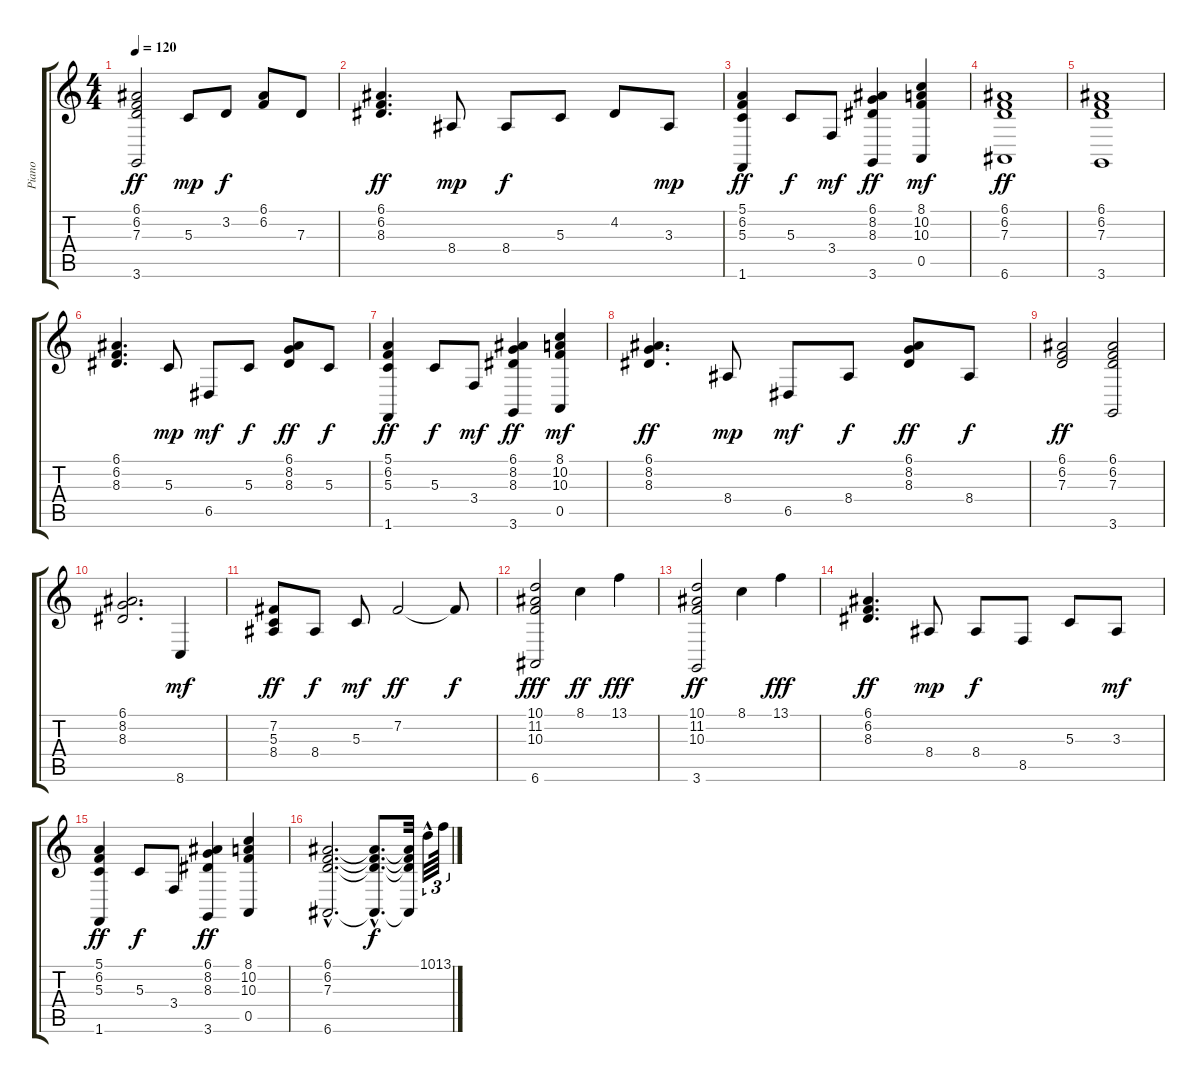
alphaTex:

\track ("Piano" "Piano") {instrument acousticgrandpiano}
\staff {score tabs}
\tuning (E4 B3 G3 D3 A2 E2) {hide}
\ts (4 4)
\tempo 120
\clef g2
\ks c
(6.1 6.2 7.3 3.6).2{dy ff} 5.3.8{dy mp} 3.2.8{dy f} (6.1 6.2).8 7.3.8 |
(6.1 6.2 8.3).4{d dy ff} 8.4.8{dy mp} 8.4.8{dy f} 5.3.8 4.2.8 3.3.8{dy mp} |
(5.1 6.2 5.3 1.6).4{dy ff} 5.3.8{dy f} 3.4.8{dy mf} (6.1 8.2 8.3 3.6).4{dy ff} (8.1 10.2 10.3 0.5).4{dy mf} |
(6.1 6.2 7.3 6.6).1{dy ff} |
(6.1 6.2 7.3 3.6).1 |
(6.1 6.2 8.3).4{d} 5.3.8{dy mp} 6.5.8{dy mf} 5.3.8{dy f} (6.1 8.2 8.3).8{dy ff} 5.3.8{dy f} |
(5.1 6.2 5.3 1.6).4{dy ff} 5.3.8{dy f} 3.4.8{dy mf} (6.1 8.2 8.3 3.6).4{dy ff} (8.1 10.2 10.3 0.5).4{dy mf} |
(6.1 8.2 8.3).4{d dy ff} 8.4.8{dy mp} 6.5.8{dy mf} 8.4.8{dy f} (6.1 8.2 8.3).8{dy ff} 8.4.8{dy f} |
(6.1 6.2 7.3).2{dy ff} (6.1 6.2 7.3 3.6).2 |
(6.1 8.2 8.3).2{d} 8.6.4{dy mf} |
(7.2 5.3 8.4).8{dy ff} 8.4.8{dy f} 5.3.8{dy mf} 7.2.2{dy ff} 7.2{t}.8{dy f} |
(10.1 11.2 10.3 6.6).2{dy fff} 8.1.4{dy ff} 13.1.4{dy fff} |
(10.1 11.2 10.3 3.6).2{dy ff} 8.1.4 13.1.4{dy fff} |
(6.1 6.2 8.3).4{d dy ff} 8.4.8{dy mp} 8.4.8{dy f} 8.5.8 5.3.8 3.3.8{dy mf} |
(5.1 6.2 5.3 1.6).4{dy ff} 5.3.8{dy f} 3.4.8 (6.1 8.2 8.3 3.6).4{dy ff} (8.1 10.2 10.3 0.5).4 |
(6.1{hac} 6.2{hac} 7.3{hac} 6.6{hac}).2{d} (6.1{hac t} 6.2{hac t} 7.3{hac t} 6.6{hac t}).8{d dy f} (6.1{t} 6.2{t} 7.3{t} 6.6{t}).32 10.1{hac}.32{tu (3 2)} 13.1.64{tu (3 2)}
